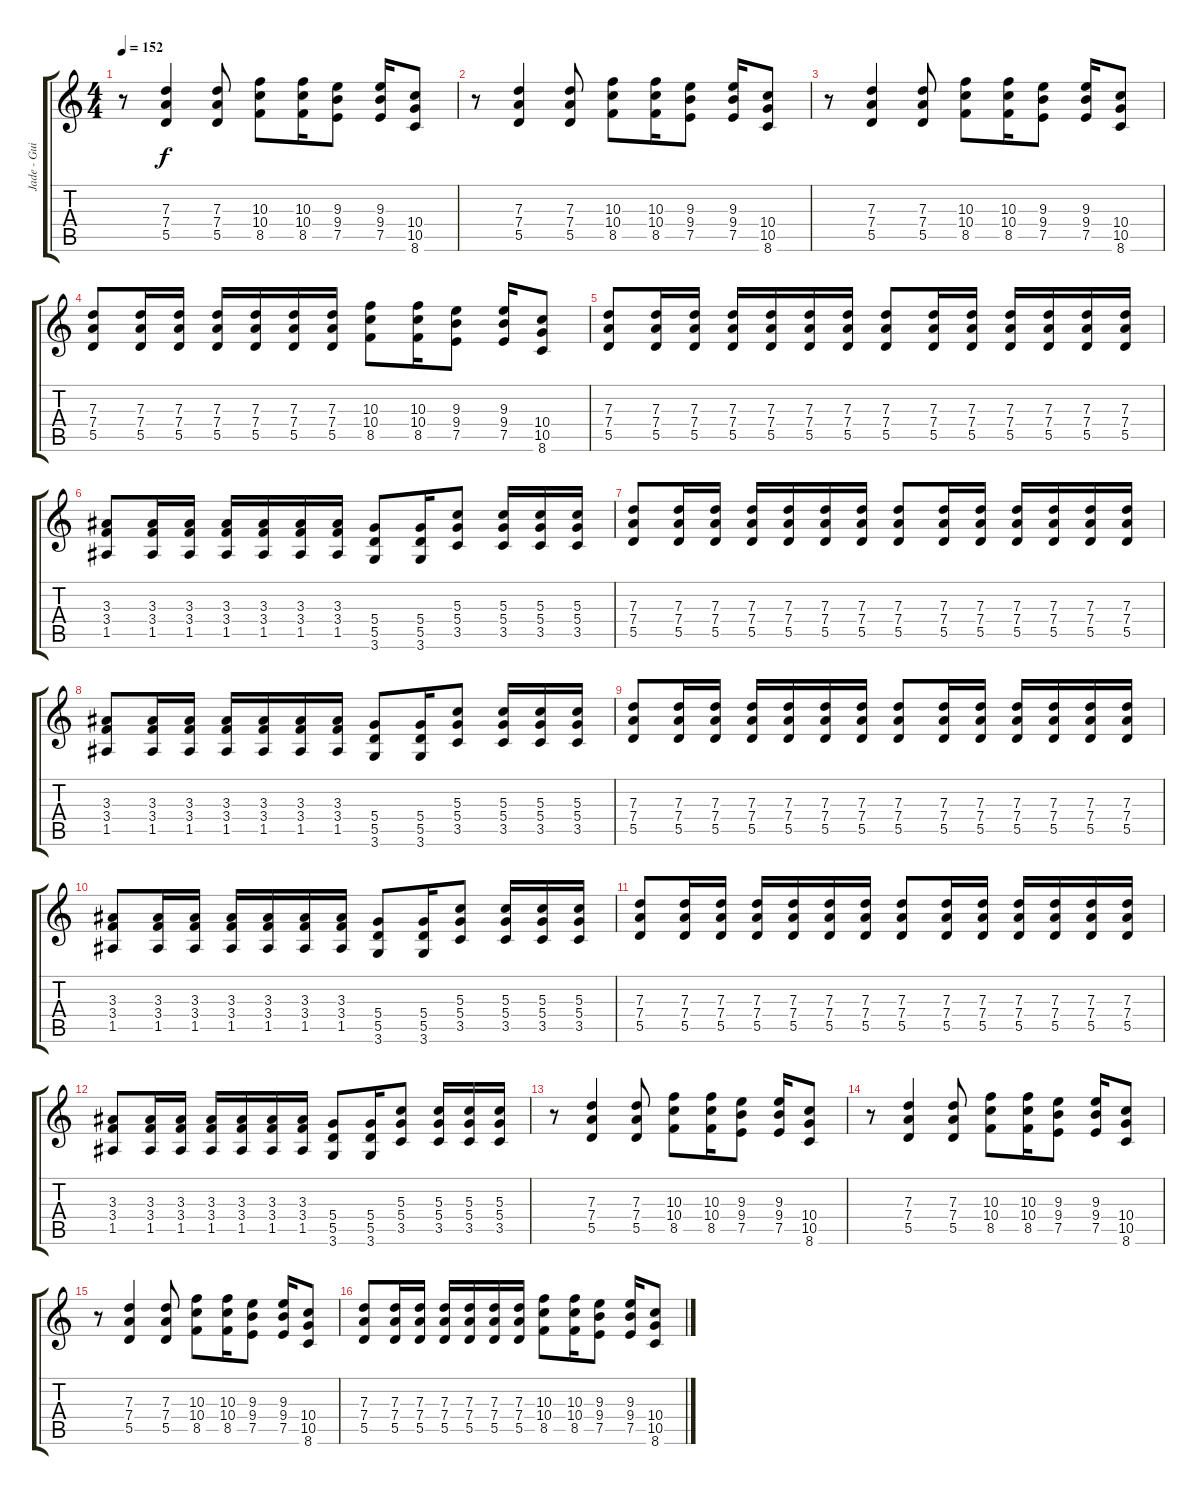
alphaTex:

\track ("Jade - Guitar" "Jade - Gui") {instrument distortionguitar}
\staff {score tabs}
\tuning (E4 B3 G3 D3 A2 E2) {hide}
\ts (4 4)
\tempo 152
\clef g2
\ks c
r.8{dy f} (7.3 7.4 5.5).4 (7.3 7.4 5.5).8 (10.3 10.4 8.5).8 (10.3 10.4 8.5).16 (9.3 9.4 7.5).8 (9.3 9.4 7.5).16 (10.4 10.5 8.6).8 |
r.8 (7.3 7.4 5.5).4 (7.3 7.4 5.5).8 (10.3 10.4 8.5).8 (10.3 10.4 8.5).16 (9.3 9.4 7.5).8 (9.3 9.4 7.5).16 (10.4 10.5 8.6).8 |
r.8 (7.3 7.4 5.5).4 (7.3 7.4 5.5).8 (10.3 10.4 8.5).8 (10.3 10.4 8.5).16 (9.3 9.4 7.5).8 (9.3 9.4 7.5).16 (10.4 10.5 8.6).8 |
(7.3 7.4 5.5).8 (7.3 7.4 5.5).16 (7.3 7.4 5.5).16 (7.3 7.4 5.5).16 (7.3 7.4 5.5).16 (7.3 7.4 5.5).16 (7.3 7.4 5.5).16 (10.3 10.4 8.5).8 (10.3 10.4 8.5).16 (9.3 9.4 7.5).8 (9.3 9.4 7.5).16 (10.4 10.5 8.6).8 |
(7.3 7.4 5.5).8 (7.3 7.4 5.5).16 (7.3 7.4 5.5).16 (7.3 7.4 5.5).16 (7.3 7.4 5.5).16 (7.3 7.4 5.5).16 (7.3 7.4 5.5).16 (7.3 7.4 5.5).8 (7.3 7.4 5.5).16 (7.3 7.4 5.5).16 (7.3 7.4 5.5).16 (7.3 7.4 5.5).16 (7.3 7.4 5.5).16 (7.3 7.4 5.5).16 |
(3.3 3.4 1.5).8 (3.3 3.4 1.5).16 (3.3 3.4 1.5).16 (3.3 3.4 1.5).16 (3.3 3.4 1.5).16 (3.3 3.4 1.5).16 (3.3 3.4 1.5).16 (5.4 5.5 3.6).8 (5.4 5.5 3.6).16 (5.3 5.4 3.5).8 (5.3 5.4 3.5).16 (5.3 5.4 3.5).16 (5.3 5.4 3.5).16 |
(7.3 7.4 5.5).8 (7.3 7.4 5.5).16 (7.3 7.4 5.5).16 (7.3 7.4 5.5).16 (7.3 7.4 5.5).16 (7.3 7.4 5.5).16 (7.3 7.4 5.5).16 (7.3 7.4 5.5).8 (7.3 7.4 5.5).16 (7.3 7.4 5.5).16 (7.3 7.4 5.5).16 (7.3 7.4 5.5).16 (7.3 7.4 5.5).16 (7.3 7.4 5.5).16 |
(3.3 3.4 1.5).8 (3.3 3.4 1.5).16 (3.3 3.4 1.5).16 (3.3 3.4 1.5).16 (3.3 3.4 1.5).16 (3.3 3.4 1.5).16 (3.3 3.4 1.5).16 (5.4 5.5 3.6).8 (5.4 5.5 3.6).16 (5.3 5.4 3.5).8 (5.3 5.4 3.5).16 (5.3 5.4 3.5).16 (5.3 5.4 3.5).16 |
(7.3 7.4 5.5).8 (7.3 7.4 5.5).16 (7.3 7.4 5.5).16 (7.3 7.4 5.5).16 (7.3 7.4 5.5).16 (7.3 7.4 5.5).16 (7.3 7.4 5.5).16 (7.3 7.4 5.5).8 (7.3 7.4 5.5).16 (7.3 7.4 5.5).16 (7.3 7.4 5.5).16 (7.3 7.4 5.5).16 (7.3 7.4 5.5).16 (7.3 7.4 5.5).16 |
(3.3 3.4 1.5).8 (3.3 3.4 1.5).16 (3.3 3.4 1.5).16 (3.3 3.4 1.5).16 (3.3 3.4 1.5).16 (3.3 3.4 1.5).16 (3.3 3.4 1.5).16 (5.4 5.5 3.6).8 (5.4 5.5 3.6).16 (5.3 5.4 3.5).8 (5.3 5.4 3.5).16 (5.3 5.4 3.5).16 (5.3 5.4 3.5).16 |
(7.3 7.4 5.5).8 (7.3 7.4 5.5).16 (7.3 7.4 5.5).16 (7.3 7.4 5.5).16 (7.3 7.4 5.5).16 (7.3 7.4 5.5).16 (7.3 7.4 5.5).16 (7.3 7.4 5.5).8 (7.3 7.4 5.5).16 (7.3 7.4 5.5).16 (7.3 7.4 5.5).16 (7.3 7.4 5.5).16 (7.3 7.4 5.5).16 (7.3 7.4 5.5).16 |
(3.3 3.4 1.5).8 (3.3 3.4 1.5).16 (3.3 3.4 1.5).16 (3.3 3.4 1.5).16 (3.3 3.4 1.5).16 (3.3 3.4 1.5).16 (3.3 3.4 1.5).16 (5.4 5.5 3.6).8 (5.4 5.5 3.6).16 (5.3 5.4 3.5).8 (5.3 5.4 3.5).16 (5.3 5.4 3.5).16 (5.3 5.4 3.5).16 |
r.8 (7.3 7.4 5.5).4 (7.3 7.4 5.5).8 (10.3 10.4 8.5).8 (10.3 10.4 8.5).16 (9.3 9.4 7.5).8 (9.3 9.4 7.5).16 (10.4 10.5 8.6).8 |
r.8 (7.3 7.4 5.5).4 (7.3 7.4 5.5).8 (10.3 10.4 8.5).8 (10.3 10.4 8.5).16 (9.3 9.4 7.5).8 (9.3 9.4 7.5).16 (10.4 10.5 8.6).8 |
r.8 (7.3 7.4 5.5).4 (7.3 7.4 5.5).8 (10.3 10.4 8.5).8 (10.3 10.4 8.5).16 (9.3 9.4 7.5).8 (9.3 9.4 7.5).16 (10.4 10.5 8.6).8 |
(7.3 7.4 5.5).8 (7.3 7.4 5.5).16 (7.3 7.4 5.5).16 (7.3 7.4 5.5).16 (7.3 7.4 5.5).16 (7.3 7.4 5.5).16 (7.3 7.4 5.5).16 (10.3 10.4 8.5).8 (10.3 10.4 8.5).16 (9.3 9.4 7.5).8 (9.3 9.4 7.5).16 (10.4 10.5 8.6).8
